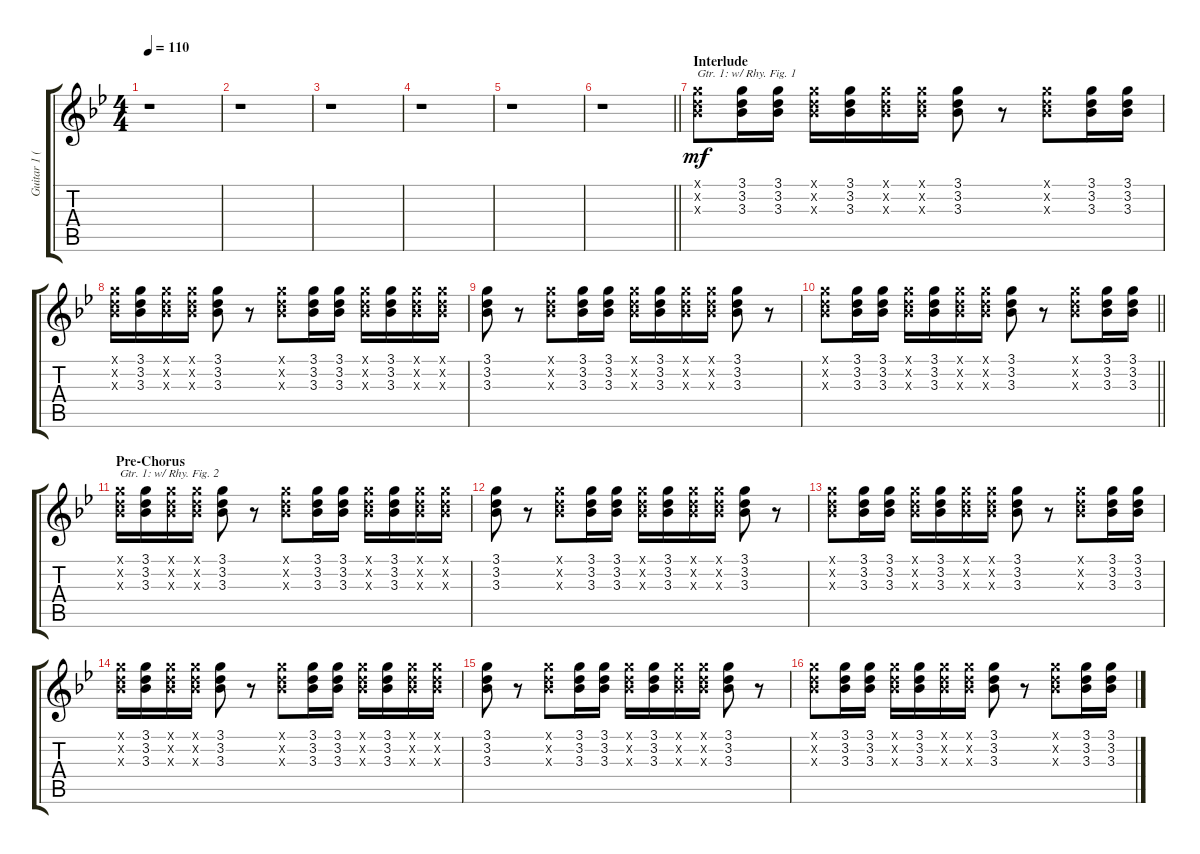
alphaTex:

\track ("Guitar 1 (slight dist.)" "Guitar 1 (") {instrument distortionguitar}
\staff {score tabs}
\tuning (E4 B3 G3 D3 A2 E2) {hide}
\ts (4 4)
\tempo 110
\clef g2
\ks gminor
r.1{dy mf} |
r.1 |
r.1 |
r.1 |
r.1 |
\barLineRight lightlight
r.1 |
\section ("" "Interlude")
(3.1{x} 3.2{x} 3.3{x}).8{txt "Gtr. 1: w/ Rhy. Fig. 1"} (3.1 3.2 3.3).16 (3.1 3.2 3.3).16 (3.1{x} 3.2{x} 3.3{x}).16 (3.1 3.2 3.3).16 (3.1{x} 3.2{x} 3.3{x}).16 (3.1{x} 3.2{x} 3.3{x}).16 (3.1 3.2 3.3).8 r.8 (3.1{x} 3.2{x} 3.3{x}).8 (3.1 3.2 3.3).16 (3.1 3.2 3.3).16 |
(3.1{x} 3.2{x} 3.3{x}).16 (3.1 3.2 3.3).16 (3.1{x} 3.2{x} 3.3{x}).16 (3.1{x} 3.2{x} 3.3{x}).16 (3.1 3.2 3.3).8 r.8 (3.1{x} 3.2{x} 3.3{x}).8 (3.1 3.2 3.3).16 (3.1 3.2 3.3).16 (3.1{x} 3.2{x} 3.3{x}).16 (3.1 3.2 3.3).16 (3.1{x} 3.2{x} 3.3{x}).16 (3.1{x} 3.2{x} 3.3{x}).16 |
(3.1 3.2 3.3).8 r.8 (3.1{x} 3.2{x} 3.3{x}).8 (3.1 3.2 3.3).16 (3.1 3.2 3.3).16 (3.1{x} 3.2{x} 3.3{x}).16 (3.1 3.2 3.3).16 (3.1{x} 3.2{x} 3.3{x}).16 (3.1{x} 3.2{x} 3.3{x}).16 (3.1 3.2 3.3).8 r.8 |
\barLineRight lightlight
(3.1{x} 3.2{x} 3.3{x}).8 (3.1 3.2 3.3).16 (3.1 3.2 3.3).16 (3.1{x} 3.2{x} 3.3{x}).16 (3.1 3.2 3.3).16 (3.1{x} 3.2{x} 3.3{x}).16 (3.1{x} 3.2{x} 3.3{x}).16 (3.1 3.2 3.3).8 r.8 (3.1{x} 3.2{x} 3.3{x}).8 (3.1 3.2 3.3).16 (3.1 3.2 3.3).16 |
\section ("" "Pre-Chorus")
(3.1{x} 3.2{x} 3.3{x}).16{txt "Gtr. 1: w/ Rhy. Fig. 2"} (3.1 3.2 3.3).16 (3.1{x} 3.2{x} 3.3{x}).16 (3.1{x} 3.2{x} 3.3{x}).16 (3.1 3.2 3.3).8 r.8 (3.1{x} 3.2{x} 3.3{x}).8 (3.1 3.2 3.3).16 (3.1 3.2 3.3).16 (3.1{x} 3.2{x} 3.3{x}).16 (3.1 3.2 3.3).16 (3.1{x} 3.2{x} 3.3{x}).16 (3.1{x} 3.2{x} 3.3{x}).16 |
(3.1 3.2 3.3).8 r.8 (3.1{x} 3.2{x} 3.3{x}).8 (3.1 3.2 3.3).16 (3.1 3.2 3.3).16 (3.1{x} 3.2{x} 3.3{x}).16 (3.1 3.2 3.3).16 (3.1{x} 3.2{x} 3.3{x}).16 (3.1{x} 3.2{x} 3.3{x}).16 (3.1 3.2 3.3).8 r.8 |
(3.1{x} 3.2{x} 3.3{x}).8 (3.1 3.2 3.3).16 (3.1 3.2 3.3).16 (3.1{x} 3.2{x} 3.3{x}).16 (3.1 3.2 3.3).16 (3.1{x} 3.2{x} 3.3{x}).16 (3.1{x} 3.2{x} 3.3{x}).16 (3.1 3.2 3.3).8 r.8 (3.1{x} 3.2{x} 3.3{x}).8 (3.1 3.2 3.3).16 (3.1 3.2 3.3).16 |
(3.1{x} 3.2{x} 3.3{x}).16 (3.1 3.2 3.3).16 (3.1{x} 3.2{x} 3.3{x}).16 (3.1{x} 3.2{x} 3.3{x}).16 (3.1 3.2 3.3).8 r.8 (3.1{x} 3.2{x} 3.3{x}).8 (3.1 3.2 3.3).16 (3.1 3.2 3.3).16 (3.1{x} 3.2{x} 3.3{x}).16 (3.1 3.2 3.3).16 (3.1{x} 3.2{x} 3.3{x}).16 (3.1{x} 3.2{x} 3.3{x}).16 |
(3.1 3.2 3.3).8 r.8 (3.1{x} 3.2{x} 3.3{x}).8 (3.1 3.2 3.3).16 (3.1 3.2 3.3).16 (3.1{x} 3.2{x} 3.3{x}).16 (3.1 3.2 3.3).16 (3.1{x} 3.2{x} 3.3{x}).16 (3.1{x} 3.2{x} 3.3{x}).16 (3.1 3.2 3.3).8 r.8 |
(3.1{x} 3.2{x} 3.3{x}).8 (3.1 3.2 3.3).16 (3.1 3.2 3.3).16 (3.1{x} 3.2{x} 3.3{x}).16 (3.1 3.2 3.3).16 (3.1{x} 3.2{x} 3.3{x}).16 (3.1{x} 3.2{x} 3.3{x}).16 (3.1 3.2 3.3).8 r.8 (3.1{x} 3.2{x} 3.3{x}).8 (3.1 3.2 3.3).16 (3.1 3.2 3.3).16
